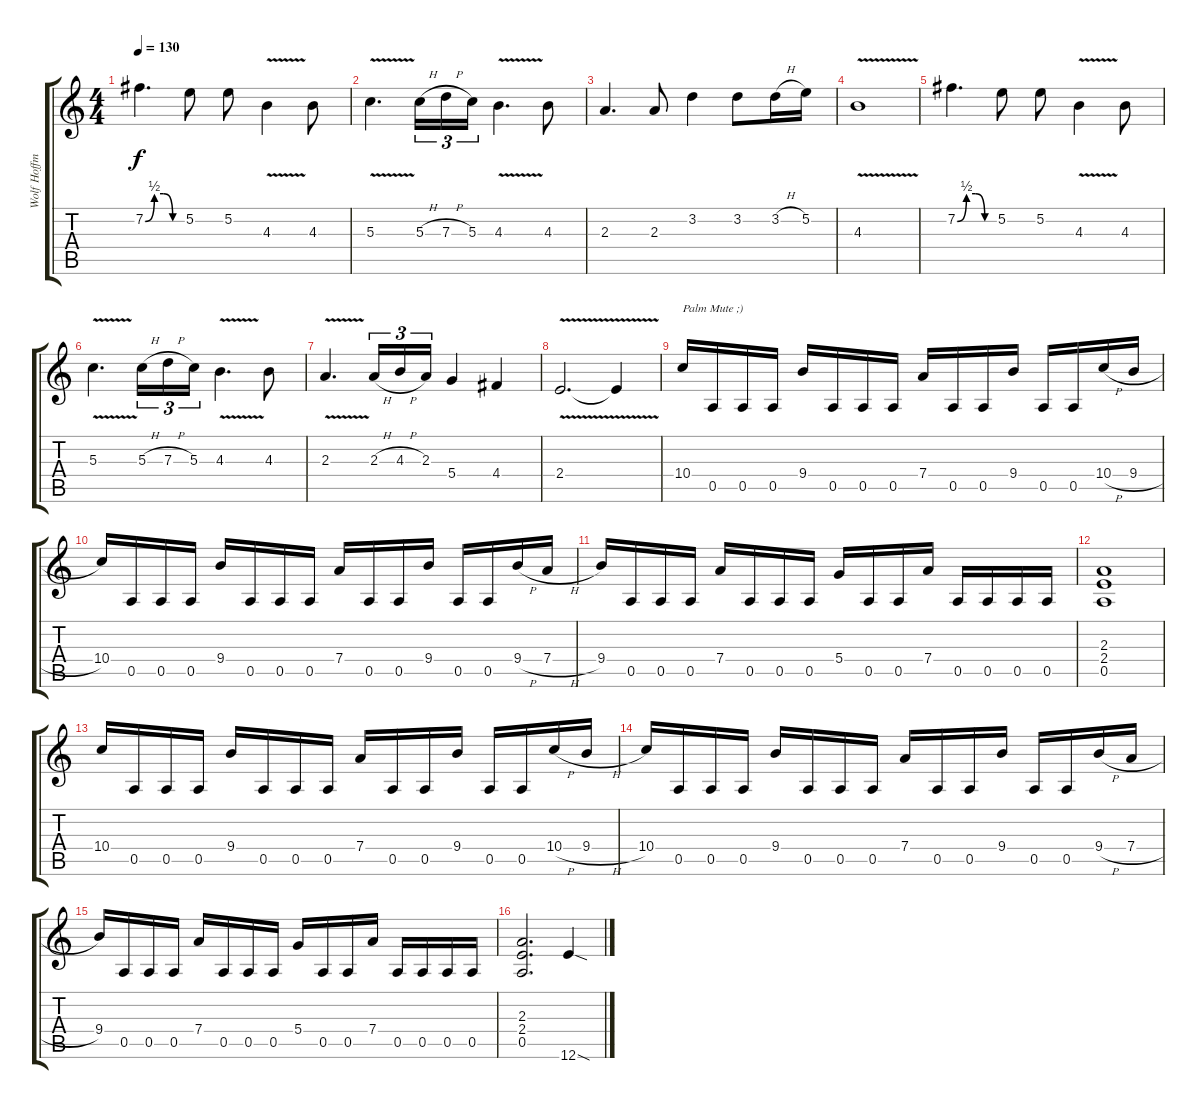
\track ("Wolf Hoffmann" "Wolf Hoffm") {instrument acousticguitarsteel}
\staff {score tabs}
\tuning (E4 B3 G3 D3 A2 E2) {hide}
\ts (4 4)
\tempo 130
\clef g2
\ks c
7.2{be (custom 0 0 15 2 30 2 45 0 60 0)}.4{d dy f instrument acousticguitarsteel} 5.2.8 5.2.8 4.3{v}.4 4.3.8 |
5.3{v}.4{d} 5.3{h}.16{tu (3 2)} 7.3{h}.16{tu (3 2)} 5.3.16{tu (3 2)} 4.3{v}.4{d} 4.3.8 |
2.3.4{d} 2.3.8 3.2.4 3.2.8 3.2{h}.16 5.2.16 |
4.3{v}.1 |
7.2{be (custom 0 0 15 2 30 2 45 0 60 0)}.4{d} 5.2.8 5.2.8 4.3{v}.4 4.3.8 |
5.3{v}.4{d} 5.3{h}.16{tu (3 2)} 7.3{h}.16{tu (3 2)} 5.3.16{tu (3 2)} 4.3{v}.4{d} 4.3.8 |
2.3{v}.4{d} 2.3{h}.16{tu (3 2)} 4.3{h}.16{tu (3 2)} 2.3.16{tu (3 2)} 5.4.4 4.4.4 |
2.4{v}.2{d} 2.4{v t}.4 |
10.4.16{txt "Palm Mute ;)"} 0.5.16 0.5.16 0.5.16 9.4.16 0.5.16 0.5.16 0.5.16 7.4.16 0.5.16 0.5.16 9.4.16 0.5.16 0.5.16 10.4{h}.16 9.4{h}.16 |
10.4.16 0.5.16 0.5.16 0.5.16 9.4.16 0.5.16 0.5.16 0.5.16 7.4.16 0.5.16 0.5.16 9.4.16 0.5.16 0.5.16 9.4{h}.16 7.4{h}.16 |
9.4.16 0.5.16 0.5.16 0.5.16 7.4.16 0.5.16 0.5.16 0.5.16 5.4.16 0.5.16 0.5.16 7.4.16 0.5.16 0.5.16 0.5.16 0.5.16 |
(2.3 2.4 0.5).1 |
10.4.16 0.5.16 0.5.16 0.5.16 9.4.16 0.5.16 0.5.16 0.5.16 7.4.16 0.5.16 0.5.16 9.4.16 0.5.16 0.5.16 10.4{h}.16 9.4{h}.16 |
10.4.16 0.5.16 0.5.16 0.5.16 9.4.16 0.5.16 0.5.16 0.5.16 7.4.16 0.5.16 0.5.16 9.4.16 0.5.16 0.5.16 9.4{h}.16 7.4{h}.16 |
9.4.16 0.5.16 0.5.16 0.5.16 7.4.16 0.5.16 0.5.16 0.5.16 5.4.16 0.5.16 0.5.16 7.4.16 0.5.16 0.5.16 0.5.16 0.5.16 |
(2.3 2.4 0.5).2{d} 12.6{sod}.4
